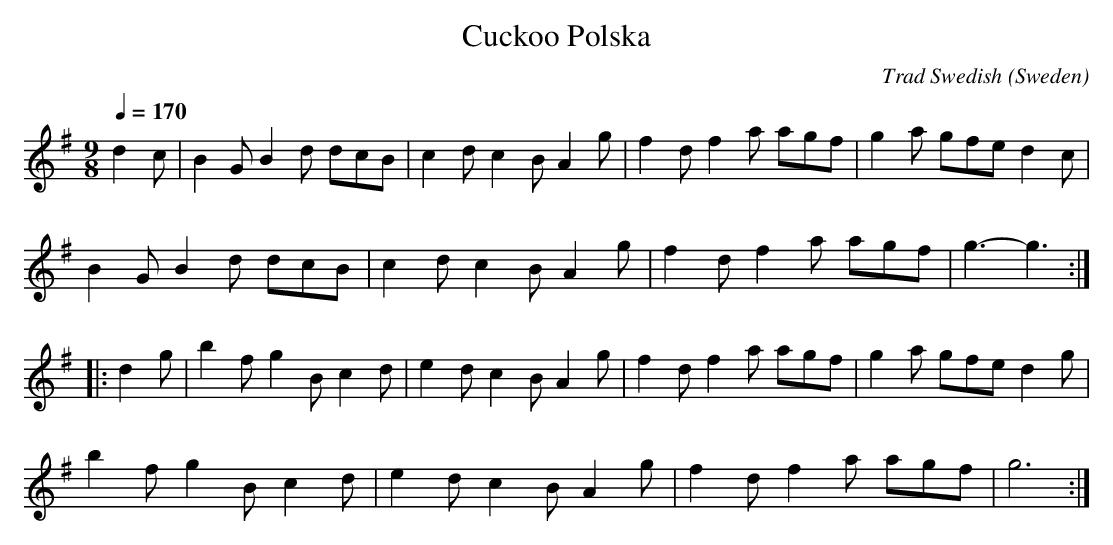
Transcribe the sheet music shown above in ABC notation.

X:1
T:Cuckoo Polska
C:Trad Swedish
L:1/8
M:9/8
O:Sweden
Q:1/4=170
K:G
d2c|B2G B2d dcB|c2d c2B A2g|f2d f2a agf|g2a gfe d2c|
B2G B2d dcB|c2d c2B A2g|f2d f2a agf|g3-g3:|
|:d2g|b2f g2B c2d|e2d c2B A2g|f2d f2a agf|g2a gfe d2g|
b2f g2B c2d|e2d c2B A2g|f2d f2a agf|g6:|
